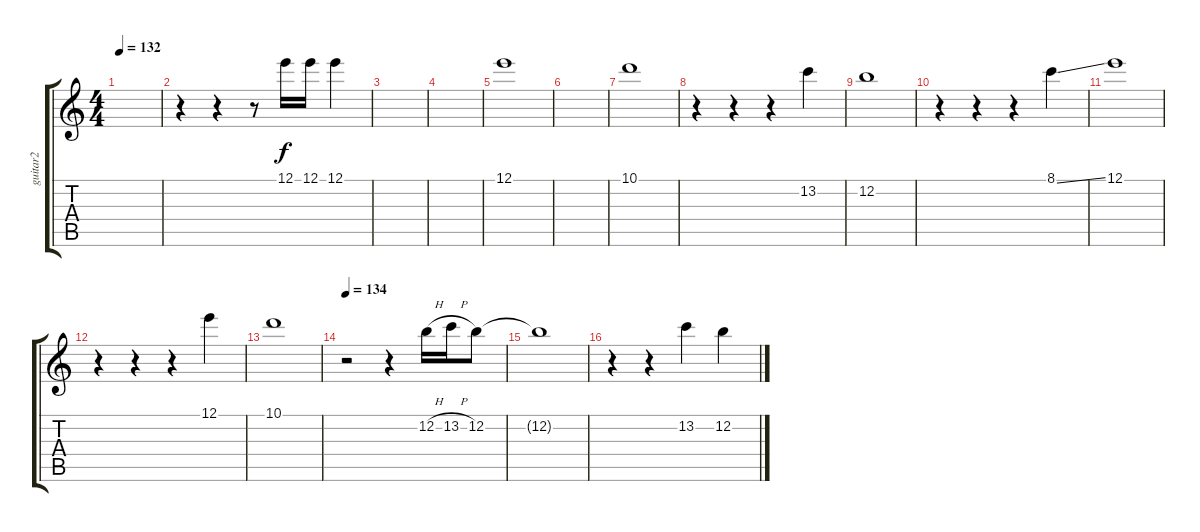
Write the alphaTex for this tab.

\track ("guitar2" "guitar2") {instrument overdrivenguitar}
\staff {score tabs}
\tuning (E4 B3 G3 D3 A2 E2) {hide}
\ts (4 4)
\tempo 132
\clef g2
\ks c
|
r.4 r.4 r.8 12.1.16 12.1.16 12.1.4 |
|
|
12.1.1 |
|
10.1.1 |
r.4 r.4 r.4 13.2.4 |
12.2.1 |
r.4 r.4 r.4 8.1{ss}.4 |
12.1.1 |
r.4 r.4 r.4 12.1.4 |
10.1.1 |
\tempo 134
r.2 r.4 12.2{h}.16 13.2{h}.16 12.2.8 |
12.2{t}.1 |
r.4 r.4 13.2.4 12.2.4
